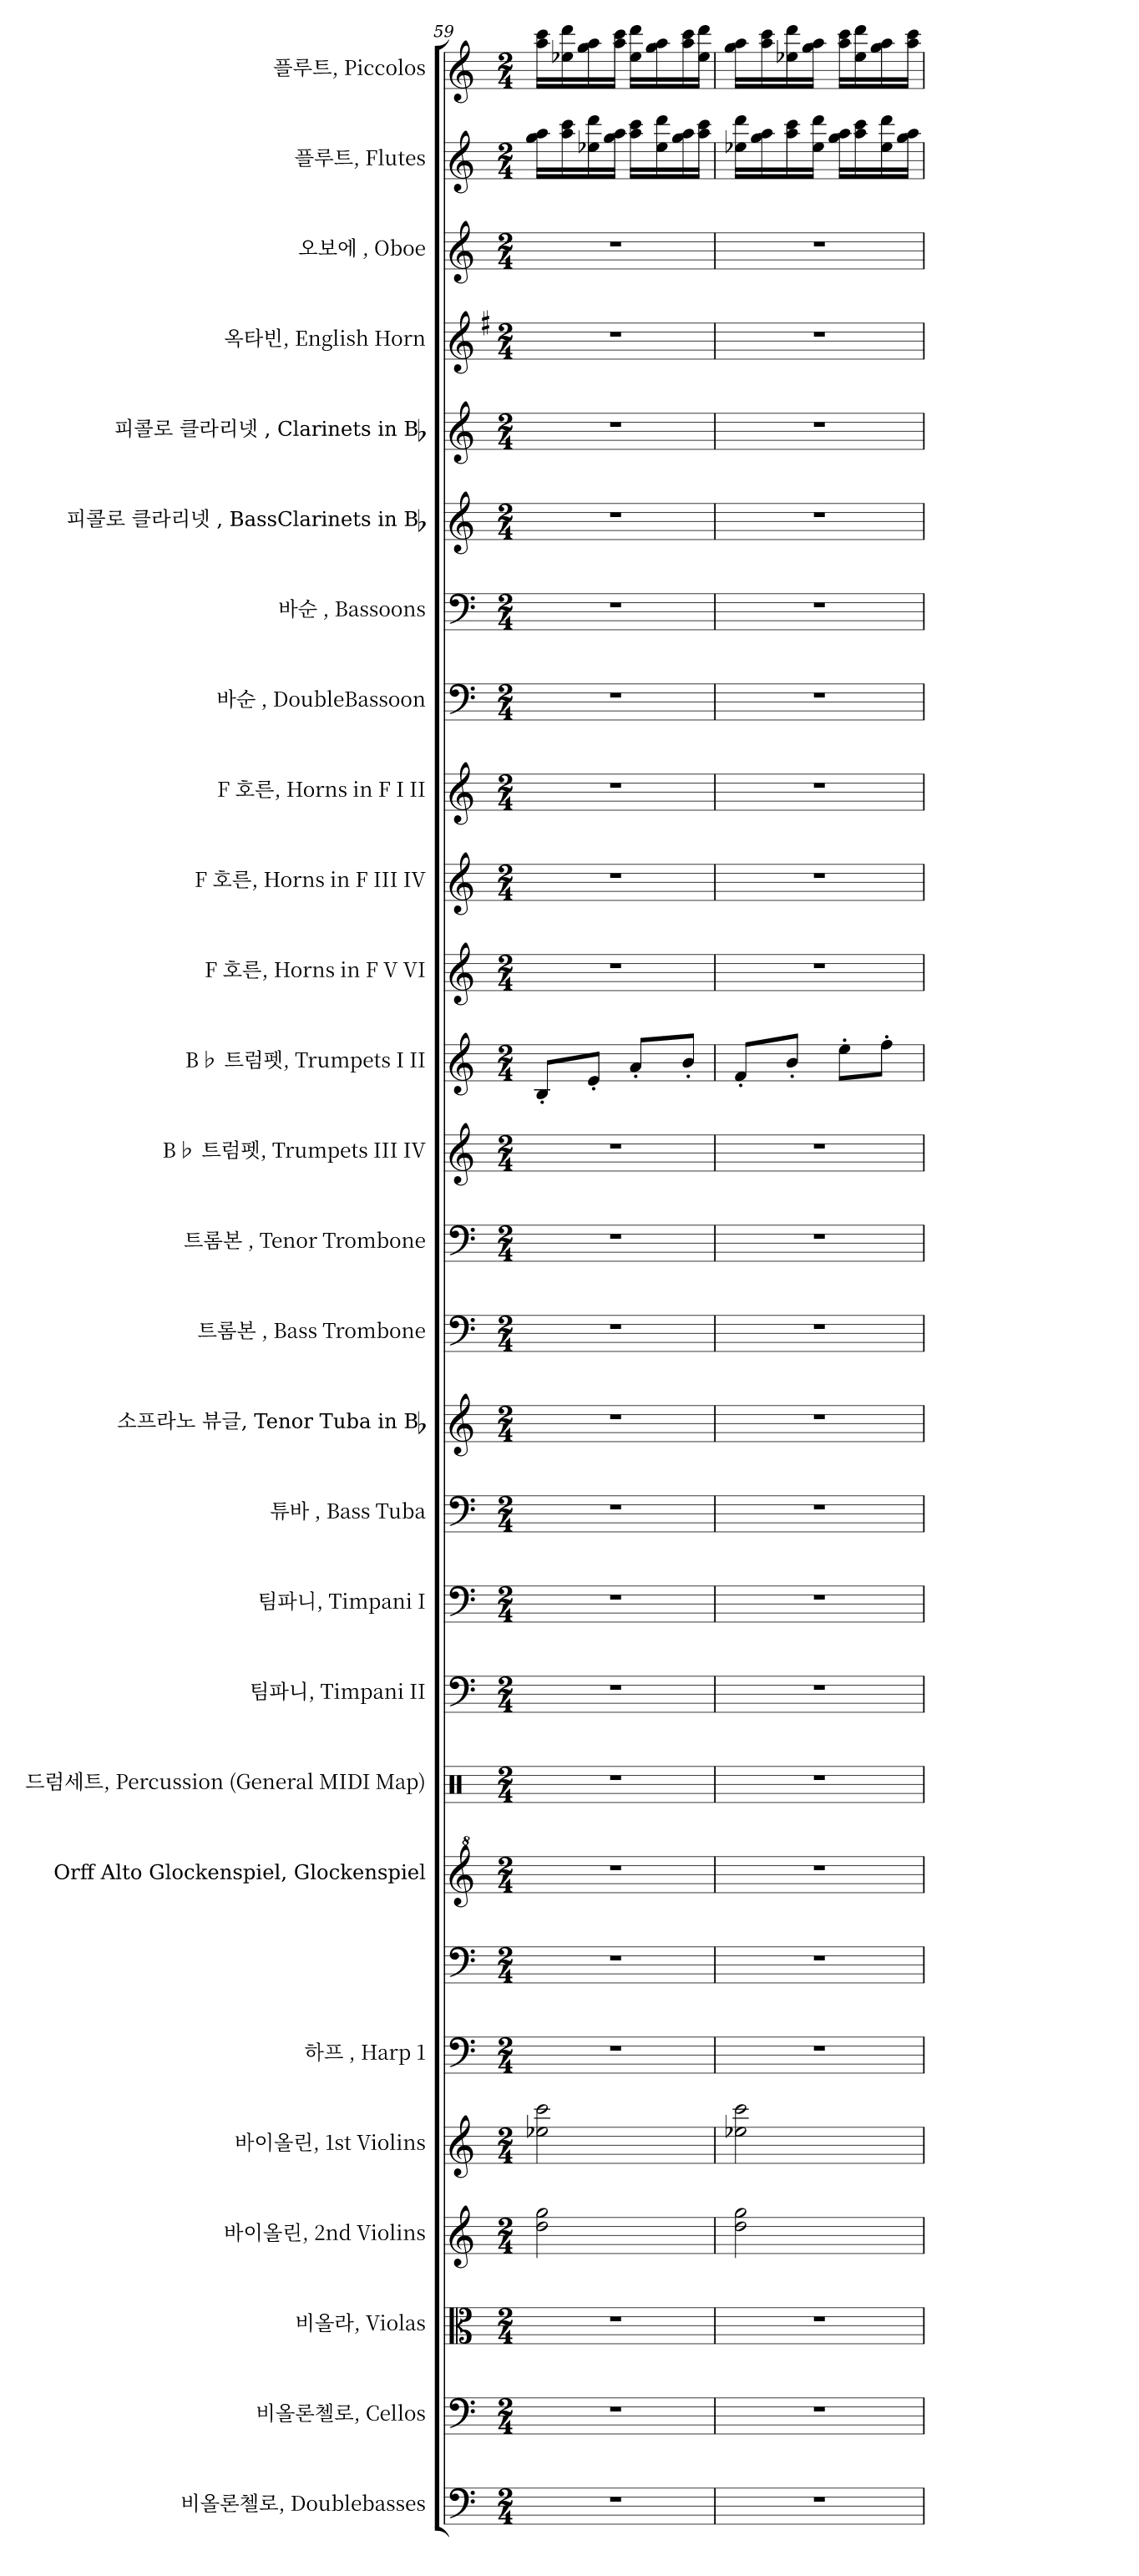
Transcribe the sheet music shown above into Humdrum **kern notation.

**kern	**kern	**kern	**kern	**kern	**kern	**kern	**kern	**kern	**kern	**kern	**kern	**kern	**kern	**kern	**kern	**kern	**kern	**kern	**kern	**kern	**kern	**kern	**kern	**kern	**kern	**kern	**kern
*part27	*part26	*part25	*part24	*part23	*part22	*part22	*part21	*part20	*part19	*part18	*part17	*part16	*part15	*part14	*part13	*part12	*part11	*part10	*part9	*part8	*part7	*part6	*part5	*part4	*part3	*part2	*part1
*staff28	*staff27	*staff26	*staff25	*staff24	*staff23	*staff22	*staff21	*staff20	*staff19	*staff18	*staff17	*staff16	*staff15	*staff14	*staff13	*staff12	*staff11	*staff10	*staff9	*staff8	*staff7	*staff6	*staff5	*staff4	*staff3	*staff2	*staff1
*I"비올론첼로, Doublebasses	*I"비올론첼로, Cellos	*I"비올라, Violas	*I"바이올린, 2nd Violins	*I"바이올린, 1st Violins	*I"하프 , Harp 1	*	*I"Orff Alto Glockenspiel, Glockenspiel	*I"드럼세트, Percussion (General MIDI Map)	*I"팀파니, Timpani II	*I"팀파니, Timpani I	*I"튜바 , Bass Tuba	*I"소프라노 뷰글, Tenor Tuba in Bb	*I"트롬본 , Bass Trombone	*I"트롬본 , Tenor Trombone	*I"B♭ 트럼펫, Trumpets III IV	*I"B♭ 트럼펫, Trumpets I II	*I"F 호른, Horns in F  V  VI	*I"F 호른, Horns in F III IV	*I"F 호른, Horns in F  I  II	*I"바순 , DoubleBassoon	*I"바순 , Bassoons	*I"피콜로 클라리넷 , BassClarinets in Bb	*I"피콜로 클라리넷 , Clarinets in Bb	*I"옥타빈, English Horn	*I"오보에 , Oboe	*I"플루트, Flutes	*I"플루트, Piccolos
*	*	*I'Vlas.	*I'Vlns.	*I'Vlns.	*I'Hrp.	*	*I'O. A. Glk.	*	*I'Timp.	*I'Timp.	*I'Tba.	*	*I'Tbn.	*I'Tbn.	*I'B♭ Tpt.	*I'B♭ Tpt.	*I'F Hn.	*I'F Hn.	*I'F Hn.	*	*I'Bsn.	*	*	*	*I'Ob.	*I'Fl.	*
!!LO:PB:g=z
*clefF4	*clefF4	*clefC3	*clefG2	*clefG2	*clefF4	*clefF4	*clefG^2	*clefX	*clefF4	*clefF4	*clefF4	*clefG2	*clefF4	*clefF4	*clefG2	*clefG2	*clefG2	*clefG2	*clefG2	*clefF4	*clefF4	*clefG2	*clefG2	*clefG2	*clefG2	*clefG2	*clefG2
*	*	*	*	*	*	*	*	*	*	*	*	*	*	*	*ITrd1c2	*ITrd1c2	*ITrd4c7	*ITrd4c7	*ITrd4c7	*	*	*ITrd-5c-8	*ITrd-5c-8	*ITrd4c7	*	*	*
*k[]	*k[]	*k[]	*k[]	*k[]	*k[]	*k[]	*k[]	*k[]	*k[]	*k[]	*k[]	*k[]	*k[]	*k[]	*k[b-e-]	*k[b-e-]	*k[b-]	*k[b-]	*k[b-]	*k[]	*k[]	*k[b-e-a-d-]	*k[b-e-a-d-]	*k[]	*k[]	*k[]	*k[]
*M2/4	*M2/4	*M2/4	*M2/4	*M2/4	*M2/4	*M2/4	*M2/4	*M2/4	*M2/4	*M2/4	*M2/4	*M2/4	*M2/4	*M2/4	*M2/4	*M2/4	*M2/4	*M2/4	*M2/4	*M2/4	*M2/4	*M2/4	*M2/4	*M2/4	*M2/4	*M2/4	*M2/4
=59	=59	=59	=59	=59	=59	=59	=59	=59	=59	=59	=59	=59	=59	=59	=59	=59	=59	=59	=59	=59	=59	=59	=59	=59	=59	=59	=59
2r	2r	2r	2dd\ 2gg\	2ee-X\ 2ccc\	2r	2r	2r	2r	2r	2r	2r	2r	2r	2r	2r	8A'/L	2r	2r	2r	2r	2r	2r	2r	2r	2r	16gg\ 16aa\LL	16aa\ 16ccc\LL
.	.	.	.	.	.	.	.	.	.	.	.	.	.	.	.	.	.	.	.	.	.	.	.	.	.	16aa\ 16ccc\	16ee-X\ 16ddd\
.	.	.	.	.	.	.	.	.	.	.	.	.	.	.	.	8d'/J	.	.	.	.	.	.	.	.	.	16ee-X\ 16ddd\	16gg\ 16aa\
.	.	.	.	.	.	.	.	.	.	.	.	.	.	.	.	.	.	.	.	.	.	.	.	.	.	16gg\ 16aa\JJ	16aa\ 16ccc\JJ
.	.	.	.	.	.	.	.	.	.	.	.	.	.	.	.	8g'/L	.	.	.	.	.	.	.	.	.	16aa\ 16ccc\LL	16ee-\ 16ddd\LL
.	.	.	.	.	.	.	.	.	.	.	.	.	.	.	.	.	.	.	.	.	.	.	.	.	.	16ee-\ 16ddd\	16gg\ 16aa\
.	.	.	.	.	.	.	.	.	.	.	.	.	.	.	.	8a'/J	.	.	.	.	.	.	.	.	.	16gg\ 16aa\	16aa\ 16ccc\
.	.	.	.	.	.	.	.	.	.	.	.	.	.	.	.	.	.	.	.	.	.	.	.	.	.	16aa\ 16ccc\JJ	16ee-\ 16ddd\JJ
=60	=60	=60	=60	=60	=60	=60	=60	=60	=60	=60	=60	=60	=60	=60	=60	=60	=60	=60	=60	=60	=60	=60	=60	=60	=60	=60	=60
2r	2r	2r	2dd\ 2gg\	2ee-X\ 2ccc\	2r	2r	2r	2r	2r	2r	2r	2r	2r	2r	2r	8e-'/L	2r	2r	2r	2r	2r	2r	2r	2r	2r	16ee-X\ 16ddd\LL	16gg\ 16aa\LL
.	.	.	.	.	.	.	.	.	.	.	.	.	.	.	.	.	.	.	.	.	.	.	.	.	.	16gg\ 16aa\	16aa\ 16ccc\
.	.	.	.	.	.	.	.	.	.	.	.	.	.	.	.	8a'/J	.	.	.	.	.	.	.	.	.	16aa\ 16ccc\	16ee-X\ 16ddd\
.	.	.	.	.	.	.	.	.	.	.	.	.	.	.	.	.	.	.	.	.	.	.	.	.	.	16ee-\ 16ddd\JJ	16gg\ 16aa\JJ
.	.	.	.	.	.	.	.	.	.	.	.	.	.	.	.	8dd'\L	.	.	.	.	.	.	.	.	.	16gg\ 16aa\LL	16aa\ 16ccc\LL
.	.	.	.	.	.	.	.	.	.	.	.	.	.	.	.	.	.	.	.	.	.	.	.	.	.	16aa\ 16ccc\	16ee-\ 16ddd\
.	.	.	.	.	.	.	.	.	.	.	.	.	.	.	.	8ee-'\J	.	.	.	.	.	.	.	.	.	16ee-\ 16ddd\	16gg\ 16aa\
.	.	.	.	.	.	.	.	.	.	.	.	.	.	.	.	.	.	.	.	.	.	.	.	.	.	16gg\ 16aa\JJ	16aa\ 16ccc\JJ
=	=	=	=	=	=	=	=	=	=	=	=	=	=	=	=	=	=	=	=	=	=	=	=	=	=	=	=
*-	*-	*-	*-	*-	*-	*-	*-	*-	*-	*-	*-	*-	*-	*-	*-	*-	*-	*-	*-	*-	*-	*-	*-	*-	*-	*-	*-
